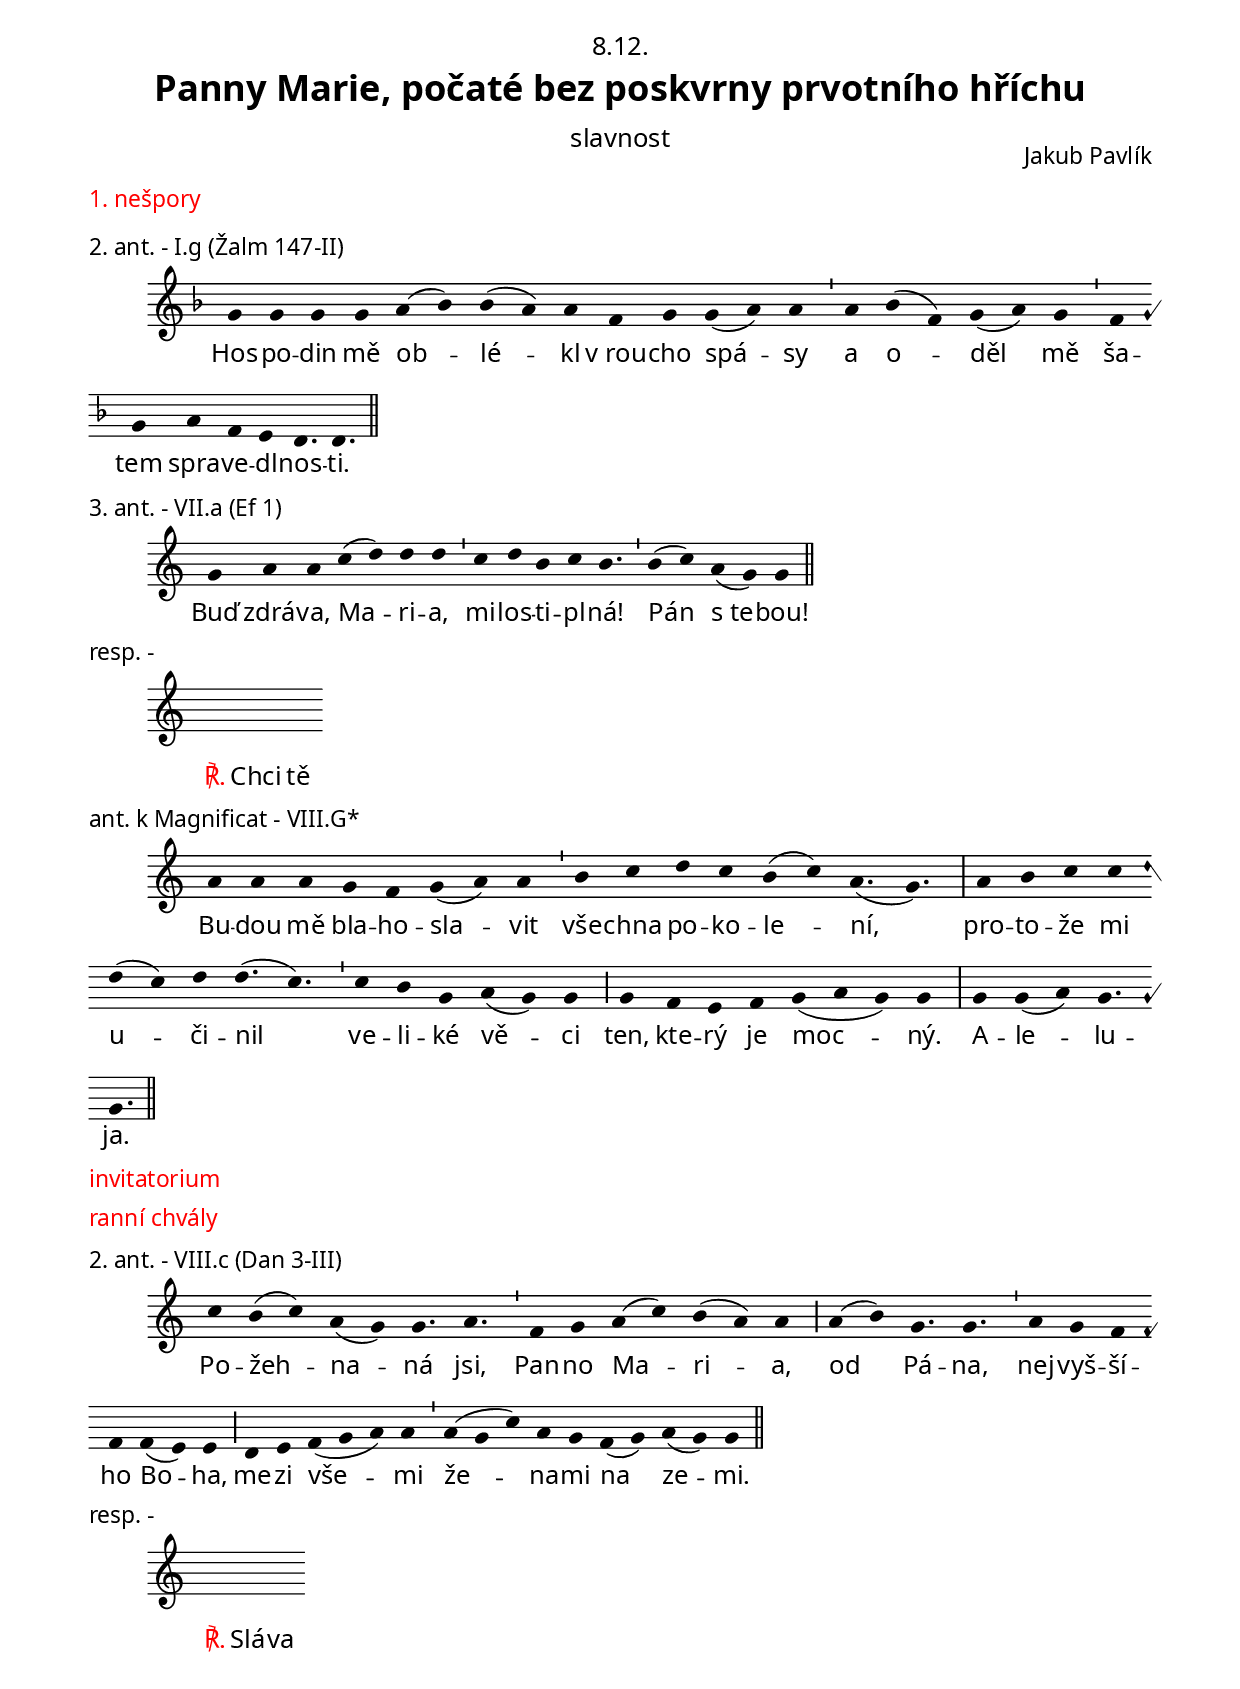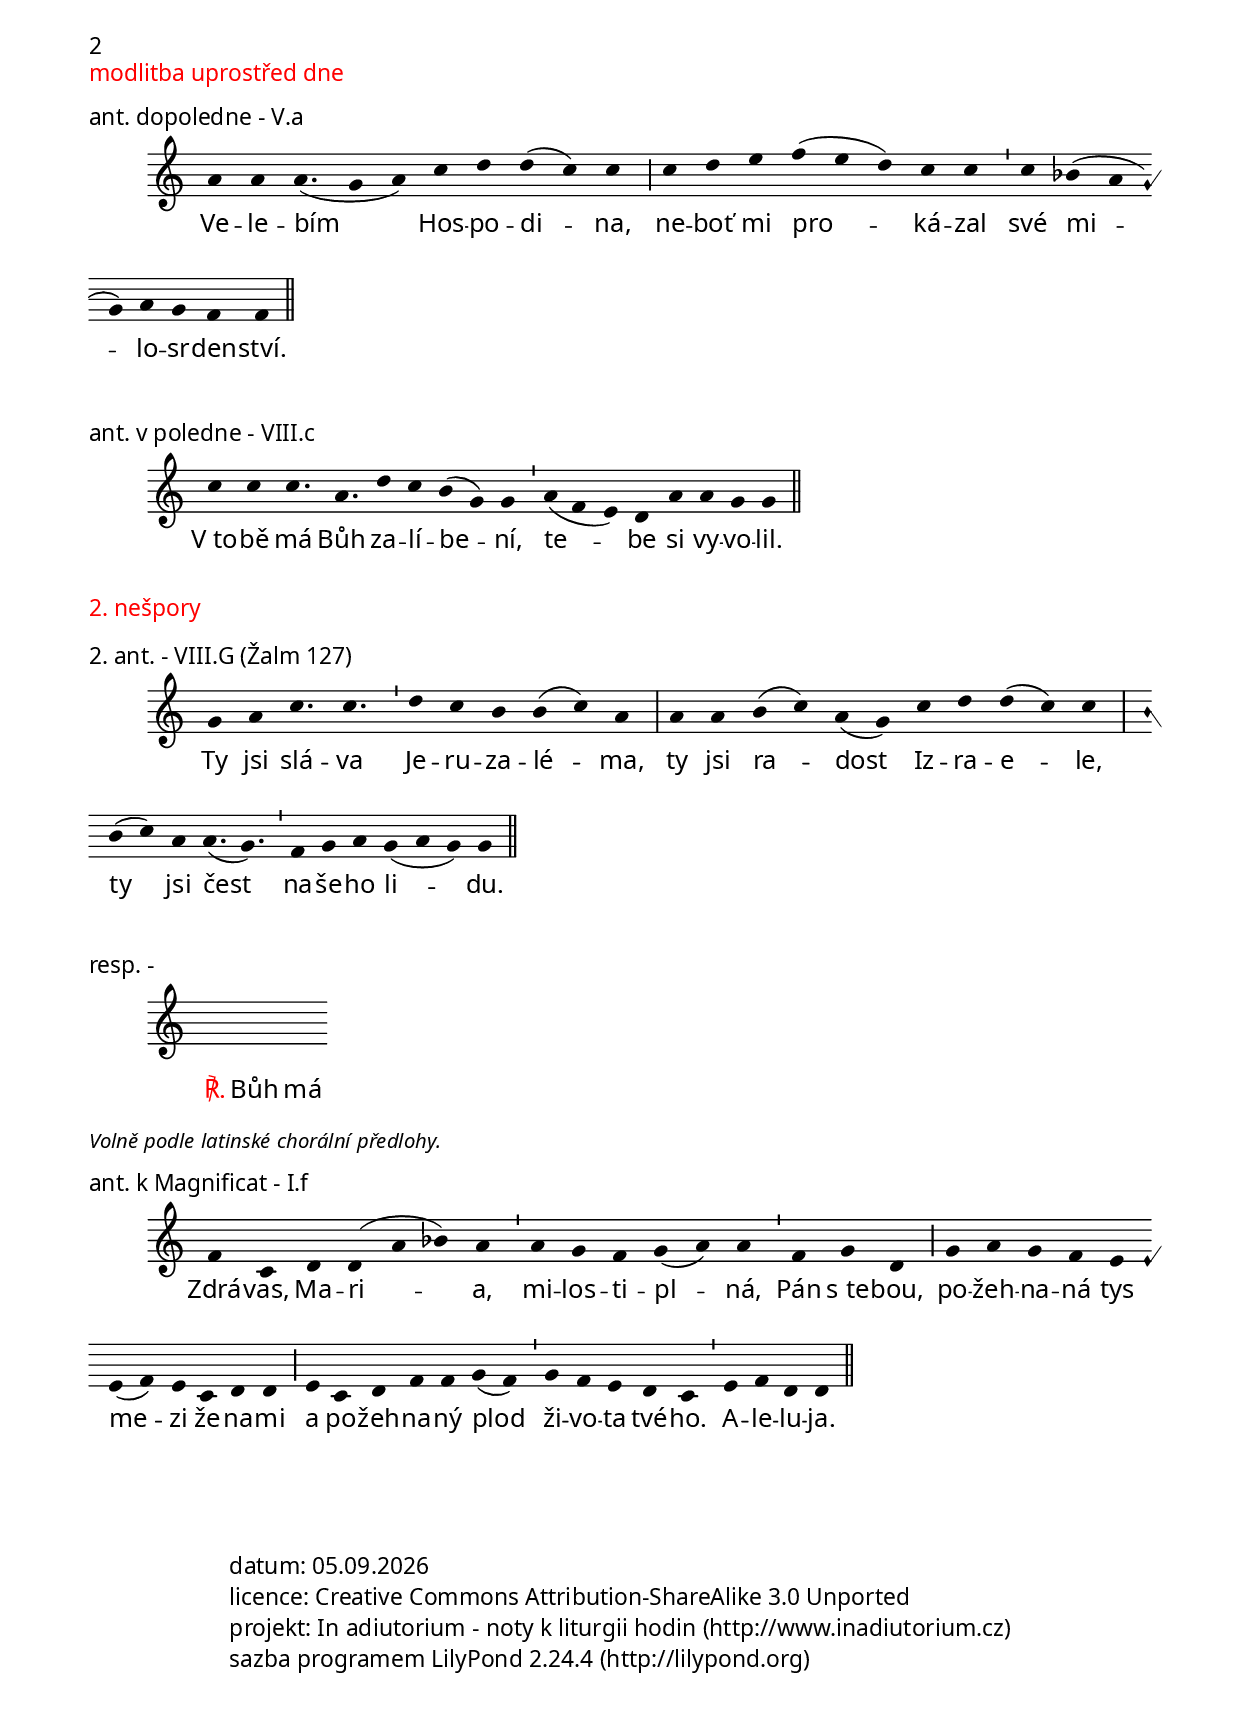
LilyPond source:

\version "2.16.0"

\include "../spolecne.ly"
\include "../dilyresponsorii.ly"

\header {
  title = \markup\titleSvatek
            "Panny Marie, počaté bez poskvrny prvotního hříchu"
            slavnost
            8.12.
  composer = "Jakub Pavlík"
}

\markup {\nadpisHodinka {"1. nešpory"}}

\score {
  \relative c' {
    \choralniRezim
    
  }
  \addlyrics {
    Ne -- přá -- tel -- ství u -- sta -- no -- vu -- ji
    me -- zi te -- bou a že -- nou,
    me -- zi po -- tom -- stvem tvým a je -- jím.
  }
  \header {
    quid = "1. ant."
    modus = ""
    differentia = "" 
    psalmus = "Žalm 113"
    id = ""
    piece = \markup {\sestavTitulek}
  }
}

\score {
  \relative c'' {
    \choralniRezim
    \key f \major
    g4 g g g a( bes) bes( a) a f g g( a) a \barMin
    a bes( f) g( a) g \barMin f g a f e d4. d \barFinalis
  }
  \addlyrics {
    Hos -- po -- din mě ob -- lé -- kl v_rou -- cho spá -- sy
    a o -- děl mě ša -- tem spra -- ve -- dl -- nos -- ti.
  }
  \header {
    quid = "2. ant."
    modus = "I"
    differentia = "g" 
    psalmus = "Žalm 147-II"
    id = ""
    fons = "zaltar, st 4.t., r.ch., a.2; zacatek upraven"
    fial = "fial://antifony/tyden4_4streda.ly#rch-ant2"
    piece = \markup {\sestavTitulek}
  }
}

\score {
  \relative c'' {
    \choralniRezim
    g4 a a c( d) d d \barMin c d b c b4. \barMin 
    b4( c) a( g) g \barFinalis
  }
  \addlyrics {
    Buď zdrá -- va, Ma -- ri -- a, mi -- los -- ti -- pl -- ná!
    Pán s_te -- bou!
  }
  \header {
    quid = "3. ant."
    modus = "VII"
    differentia = "a" 
    psalmus = "Ef 1"
    id = ""
    fons = "commune o P.M., 2. nesp., 1.a; bez aleluja"
    fial = "fial://commune/commune_maria.ly#2ne-a1"
    piece = \markup {\sestavTitulek}
  }
}

\score {
  \relative c' {
    \choralniRezim
    
    % R
    \neviditelna a
    
    % V
    \neviditelna a
    
    % R
    \neviditelna a
    
    % Slava
  }
  \addlyrics {
    \Response Chci tě o -- sla -- vo -- vat, Bo -- že,_*
    ne -- boť jsi mě za -- hr -- nul svou mi -- los -- tí.
    \Verse Má du -- še tě bez u -- stá -- ní chvá -- lí,_*
    \Response ne -- boť jsi mě za -- hr -- nul svou mi -- los -- tí.
    \textRespDoxologie
  }
  \header {
    quid = "resp."
    modus = ""
    id = ""
    piece = \markup {\sestavTitulekResp}
  }
}

\score {
  \relative c'' {
    \choralniRezim
    a4 a a g f g( a) a \barMin 
    b c d c b( c) a4.( g) \barMax
    a4 b c c d( c) d d4.( c) \barMin
    c4 b g a( g) g \barMaior
    g f e f g( a g) g \barMax
    g g( a) g4. g \barFinalis
  }
  \addlyrics {
    Bu -- dou mě bla -- ho -- sla -- vit 
    vše -- chna po -- ko -- le -- ní,
    pro -- to -- že mi u -- či -- nil 
    ve -- li -- ké vě -- ci 
    ten, kte -- rý je moc -- ný.
    A -- le -- lu -- ja.
  }
  \header {
    quid = "ant. k Magnificat"
    modus = "VIII"
    differentia = "G*" 
    id = ""
    psalmus = "Magnificat"
    fons = "Nanebevzetí, 1. nešp., k Magnificat"
    fial = "fial://sanktoral/0815nanebevzetipm.ly#1ne-amag"
    piece = \markup {\sestavTitulekBezZalmu}
  }
}

\markup {\nadpisHodinka {"invitatorium"}}

\score {
  \relative c' {
    \choralniRezim
    
  }
  \addlyrics {
    O -- sla -- vuj -- me Pan -- nu Ma -- ri -- i,
    po -- ča -- tou bez po -- skvr -- ny pr -- vot -- ní -- ho hří -- chu;
    klaň -- me se Kris -- tu, je -- jí -- mu Sy -- nu!
  }
  \header {
    quid = "ant."
    modus = ""
    differentia = "" 
    psalmus = ""
    id = ""
    piece = \markup {\sestavTitulekBezZalmu}
  }
}

\markup {\nadpisHodinka {"ranní chvály"}}

\score {
  \relative c' {
    \choralniRezim
    
  }
  \addlyrics {
    Ma -- ri -- a ne -- po -- skvr -- ně -- ná,
    te -- be Bůh na -- pl -- nil mi -- los -- tí
    a vy -- vo -- lil tě za Mat -- ku své -- ho Sy -- na.
  }
  \header {
    quid = "1. ant."
    modus = ""
    differentia = "" 
    psalmus = "Žalm 63"
    id = ""
    piece = \markup {\sestavTitulek}
  }
}

\score {
  \relative c'' {
    \choralniRezim
    c4 b( c) a( g) g4. a \barMin 
    f4 g a( c) b( a) a \barMaior
    a( b) g4. g \barMin a4 g f f f( e) e \barMaior
    d e f( g a) a \barMin a( g c) a g f( g) a( g) g \barFinalis
  }
  \addlyrics {
    Po -- žeh -- na -- ná jsi, 
    Pan -- no Ma -- ri -- a,
    od Pá -- na, nej -- vyš -- ší -- ho Bo -- ha,
    me -- zi vše -- mi že -- na -- mi na ze -- mi.
  }
  \header {
    quid = "2. ant."
    modus = "VIII"
    differentia = "c" 
    psalmus = "Dan 3-III"
    id = ""
    fons = "sobotní památka P.M., jedna z možností k Benedictus"
    fial = "fial://commune/commune_maria.ly#sob-aben2"
    piece = \markup {\sestavTitulek}
  }
}

\score {
  \relative c' {
    \choralniRezim
    
  }
  \addlyrics {
    Jde -- me za te -- bou, ne -- po -- skvr -- ně -- ná Pan -- no,
    při -- ta -- ho -- vá -- ni pří -- kla -- dem tvé sva -- tos -- ti.
  }
  \header {
    quid = "3. ant."
    modus = ""
    differentia = "" 
    psalmus = "Žalm 149"
    id = ""
    piece = \markup {\sestavTitulek}
  }
}

\score {
  \relative c' {
    \choralniRezim
    
    % R
    \neviditelna a
    
    % V
    \neviditelna a
    
    % R
    \neviditelna a
    
    % Slava
  }
  \addlyrics {
    \Response Slá -- va buď Bo -- hu, mé -- mu spa -- si -- te -- li,_*
    ve -- dl mě svou ces -- tou bez po -- skvr -- ny.
    \Verse Vy -- rval mě moc -- né -- mu ne -- pří -- te -- li,_*
    \Response ve -- dl mě svou ces -- tou bez po -- skvr -- ny.
    \textRespDoxologie
  }
  \header {
    quid = "resp."
    modus = ""
    id = ""
    piece = \markup {\sestavTitulekResp}
  }
}

\score {
  \relative c' {
    \choralniRezim
    
  }
  \addlyrics {
    Hos -- po -- din Bůh ře -- kl ha -- do -- vi:
    Ne -- přá -- tel -- ství u -- sta -- no -- vu -- ji
    me -- zi te -- bou a že -- nou,
    me -- zi po -- tom -- stvem tvým a je -- jím;
    a je -- jí po -- tom -- stvo za -- sáh -- ne tvou hla -- vu.
    A -- le -- lu -- ja.
  }
  \header {
    quid = "ant. k Benedictus"
    modus = ""
    differentia = "" 
    psalmus = ""
    id = ""
    piece = \markup {\sestavTitulekBezZalmu}
  }
}

\markup {\nadpisHodinka {"modlitba uprostřed dne"}}

\score {
  \relative c'' {
    \choralniRezim
    a4 a a4.( g4 a) c d d( c) c \barMaior
    c d e f( e d) c c \barMin c bes( a g) a g f f \barFinalis
  }
  \addlyrics {
    Ve -- le -- bím Hos -- po -- di -- na,
    ne -- boť mi pro -- ká -- zal své mi -- lo -- sr -- den -- ství.
  }
  \header {
    quid = "ant. dopoledne"
    modus = "V"
    differentia = "a" 
    psalmus = ""
    id = ""
    fons = "commune o sv. zene, 1.nesp., 1.a; bez aleluja"
    fial = "fial://commune/commune_svatazena.ly#1ne-a1?-aleluja"
    piece = \markup {\sestavTitulekBezZalmu}
  }
}

\score {
  \relative c'' {
    \choralniRezim
    c4 c c4. a d4 c b( g) g \barMin
    a( f e) d a' a g g \barFinalis
  }
  \addlyrics {
    V_to -- bě má Bůh za -- lí -- be -- ní,
    te -- be si vy -- vo -- lil.
  }
  \header {
    quid = "ant. v poledne"
    modus = "VIII"
    differentia = "c" 
    psalmus = ""
    id = ""
    fons = "commune o sv. zene, 1.nesp., 3.a.; bez aleluja"
    fial = "fial://commune/commune_svatazena.ly#1ne-a3?-aleluja"
    piece = \markup {\sestavTitulekBezZalmu}
  }
}

\score {
  \relative c' {
    \choralniRezim
    
  }
  \addlyrics {
    Stvo -- ři -- tel mě na -- pl -- nil sva -- tos -- tí,
    ve -- dl mě a chrá -- nil.
  }
  \header {
    quid = "ant. odpoledne"
    modus = ""
    differentia = "" 
    psalmus = ""
    id = ""
    piece = \markup {\sestavTitulekBezZalmu}
  }
}

\markup {\nadpisHodinka {"2. nešpory"}}

\score {
  \relative c' {
    \choralniRezim
    
  }
  \addlyrics {
    Ce -- lá jsi krás -- ná, Ma -- ri -- a,
    jsi bez pr -- vot -- ní po -- skvr -- ny.
  }
  \header {
    quid = "1. ant."
    modus = ""
    differentia = "" 
    psalmus = "Žalm 122"
    id = ""
    piece = \markup {\sestavTitulek}
  }
}

\score {
  \relative c'' {
    \choralniRezim
    g4 a c4. c \barMin d4 c b b( c) a \barMax
    a a b( c) a( g) c d d( c) c \barMax
    b( c) a a4.( g) \barMin f4 g a g( a g) g \barFinalis
  }
  \addlyrics {
    Ty jsi slá -- va Je -- ru -- za -- lé -- ma,
    ty jsi ra -- dost Iz -- ra -- e -- le,
    ty jsi čest na -- še -- ho li -- du.
  }
  \header {
    quid = "2. ant."
    modus = "VIII"
    differentia = "G" 
    psalmus = "Žalm 127"
    id = ""
    fons = "commune o P.M., r.ch., 2.a.; bez aleluja"
    fial = "fial://commune/commune_maria.ly#rch-a2"
    piece = \markup {\sestavTitulek}
  }
}

\score {
  \relative c' {
    \choralniRezim
    
  }
  \addlyrics {
    Tvůj o -- děv je bí -- lý ja -- ko sníh
    a tvo -- je tvář ja -- ko slun -- ce.
  }
  \header {
    quid = "3. ant."
    modus = ""
    differentia = "" 
    psalmus = "Ef 1"
    id = ""
    piece = \markup {\sestavTitulek}
  }
}

\score {
  \relative c' {
    \choralniRezim
    
    % R
    \neviditelna a
    
    % V
    \neviditelna a
    
    % R
    \neviditelna a
    
    % Slava
  }
  \addlyrics {
    \Response Bůh má ve mně za -- lí -- be -- ní;_*
    ne -- pří -- tel na -- de mnou ni -- kdy ne -- zví -- tě -- zí.
    \Verse Bůh mě za -- cho -- vá bez ú -- ho -- ny
    a po -- sta -- ví mě před svou tvář;_*
    \Response ne -- pří -- tel na -- de mnou ni -- kdy ne -- zví -- tě -- zí.
    \textRespDoxologie
  }
  \header {
    quid = "resp."
    modus = ""
    id = ""
    piece = \markup {\sestavTitulekResp}
  }
}

\markup\small\italic{Volně podle latinské chorální předlohy.}

\score {
  \relative c' {
    \choralniRezim
    f4 c d d( a' bes) a \barMin a g f g( a) a \barMin 
    f g d \barMaior
    
    g a g f e e( f) e c d d \barMaior
    e c d f f g( f) \barMin g f e d c \barMin
    e f d d \barFinalis
  }
  \addlyrics {
    Zdrá -- vas, Ma -- ri -- a, mi -- los -- ti -- pl -- ná,
    Pán s_te -- bou,
    
    po -- žeh -- na -- ná tys me -- zi že -- na -- mi
    a po -- žeh -- na -- ný plod ži -- vo -- ta tvé -- ho.
    A -- le -- lu -- ja.
  }
  \header {
    quid = "ant. k Magnificat"
    modus = "I"
    differentia = "f" 
    psalmus = ""
    id = ""
    fons = "volně podle nějaké verze ant. Ave Maria 
    (i se Sancta Maria ... mortis nostrae. Amen), kterou jsem kdysi stahl
    z internetu a mam vytistenou; srov. tez (kratsi verze) v AR1912, s. 564 a par."
    piece = \markup {\sestavTitulekBezZalmu}
  }
}